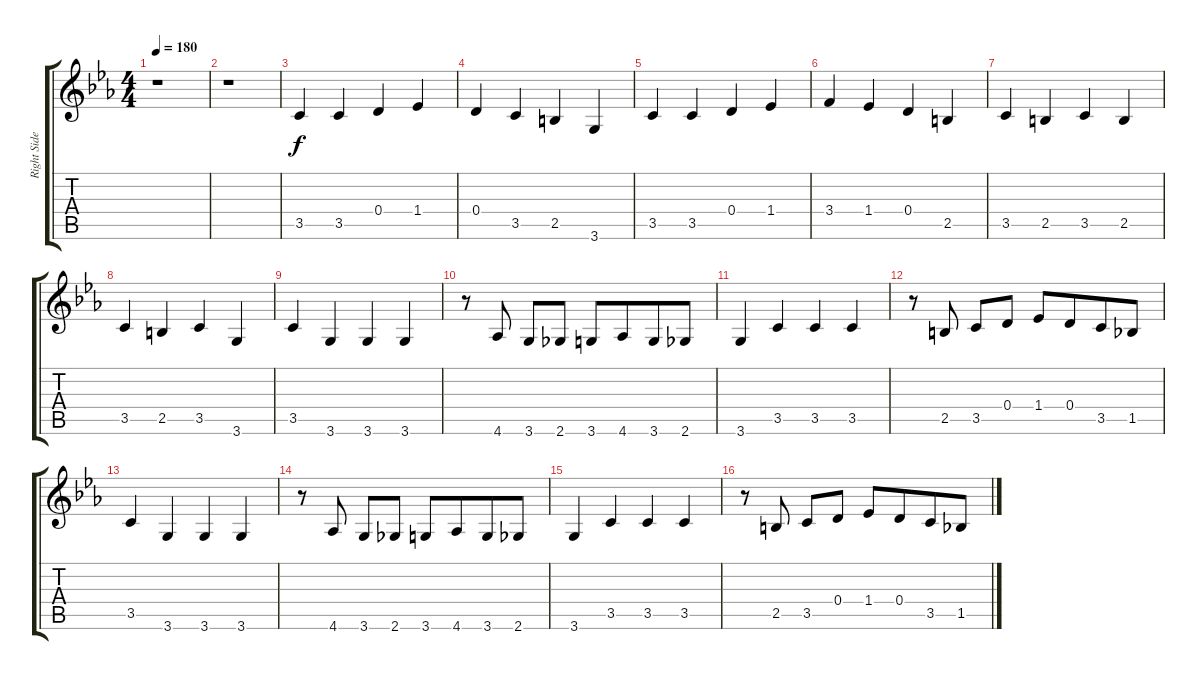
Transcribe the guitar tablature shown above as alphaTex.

\track ("Right Side (L. H. Piano)" "Right Side") {instrument acousticguitarsteel}
\staff {score tabs}
\tuning (E4 B3 G3 D3 A2 E2) {hide}
\ts (4 4)
\tempo 180
\clef g2
\ks eb
r.1{dy f} |
r.1 |
3.5.4 3.5.4 0.4.4 1.4.4 |
0.4.4 3.5.4 2.5.4 3.6.4 |
3.5.4 3.5.4 0.4.4 1.4.4 |
3.4.4 1.4.4 0.4.4 2.5.4 |
3.5.4 2.5.4 3.5.4 2.5.4 |
3.5.4 2.5.4 3.5.4 3.6.4 |
3.5.4 3.6.4 3.6.4 3.6.4 |
r.8 4.6.8 3.6.8 2.6.8 3.6.8 4.6.8{beam merge} 3.6.8 2.6.8 |
3.6.4 3.5.4 3.5.4 3.5.4 |
r.8 2.5.8 3.5.8 0.4.8 1.4.8 0.4.8{beam merge} 3.5.8 1.5.8 |
3.5.4 3.6.4 3.6.4 3.6.4 |
r.8 4.6.8 3.6.8 2.6.8 3.6.8 4.6.8{beam merge} 3.6.8 2.6.8 |
3.6.4 3.5.4 3.5.4 3.5.4 |
r.8 2.5.8 3.5.8 0.4.8 1.4.8 0.4.8{beam merge} 3.5.8 1.5.8
